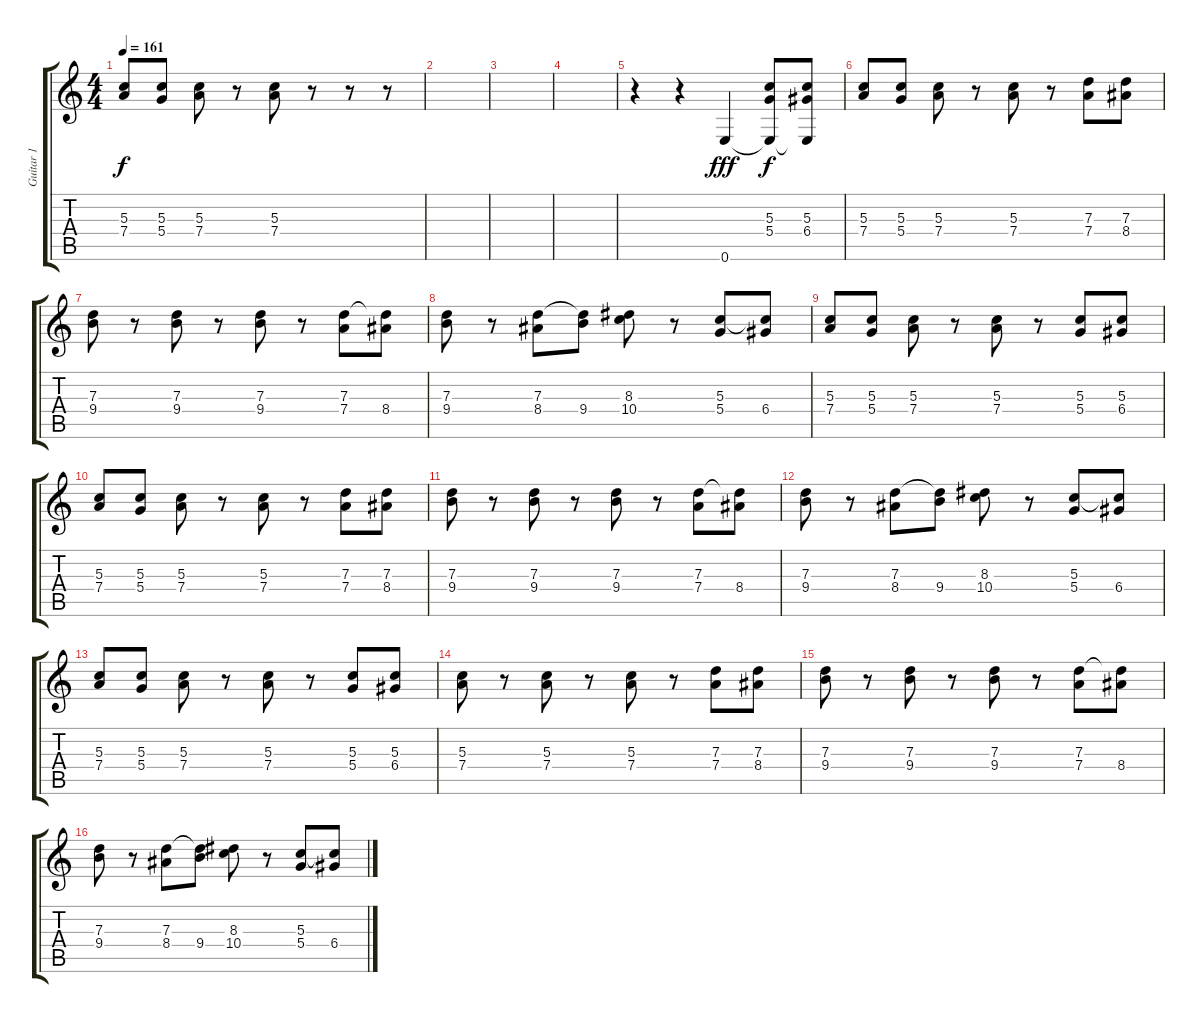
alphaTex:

\track ("Guitar 1" "Guitar 1") {instrument electricguitarclean}
\staff {score tabs}
\tuning (E4 B3 G3 D3 A2 E2) {hide}
\ts (4 4)
\tempo 161
\clef g2
\ks c
(5.3 7.4).8{dy f} (5.3 5.4).8 (5.3 7.4).8 r.8 (5.3 7.4).8 r.8 r.8 r.8 |
|
|
|
r.4 r.4 0.6.4{dy fff instrument gunshot} (5.3 5.4 0.6{t}).8{dy f instrument electricguitarclean} (5.3 6.4 0.6{t}).8 |
(5.3 7.4).8 (5.3 5.4).8 (5.3 7.4).8 r.8 (5.3 7.4).8 r.8 (7.3 7.4).8 (7.3 8.4).8 |
(7.3 9.4).8 r.8 (7.3 9.4).8 r.8 (7.3 9.4).8 r.8 (7.3 7.4).8 (7.3{t} 8.4).8 |
(7.3 9.4).8 r.8 (7.3 8.4).8 (7.3{t} 9.4).8 (8.3 10.4).8 r.8 (5.3 5.4).8 (5.3{t} 6.4).8 |
(5.3 7.4).8 (5.3 5.4).8 (5.3 7.4).8 r.8 (5.3 7.4).8 r.8 (5.3 5.4).8 (5.3 6.4).8 |
(5.3 7.4).8 (5.3 5.4).8 (5.3 7.4).8 r.8 (5.3 7.4).8 r.8 (7.3 7.4).8 (7.3 8.4).8 |
(7.3 9.4).8 r.8 (7.3 9.4).8 r.8 (7.3 9.4).8 r.8 (7.3 7.4).8 (7.3{t} 8.4).8 |
(7.3 9.4).8 r.8 (7.3 8.4).8 (7.3{t} 9.4).8 (8.3 10.4).8 r.8 (5.3 5.4).8 (5.3{t} 6.4).8 |
(5.3 7.4).8 (5.3 5.4).8 (5.3 7.4).8 r.8 (5.3 7.4).8 r.8 (5.3 5.4).8 (5.3 6.4).8 |
(5.3 7.4).8 r.8 (5.3 7.4).8 r.8 (5.3 7.4).8 r.8 (7.3 7.4).8 (7.3 8.4).8 |
(7.3 9.4).8 r.8 (7.3 9.4).8 r.8 (7.3 9.4).8 r.8 (7.3 7.4).8 (7.3{t} 8.4).8 |
(7.3 9.4).8 r.8 (7.3 8.4).8 (7.3{t} 9.4).8 (8.3 10.4).8 r.8 (5.3 5.4).8 (5.3{t} 6.4).8
